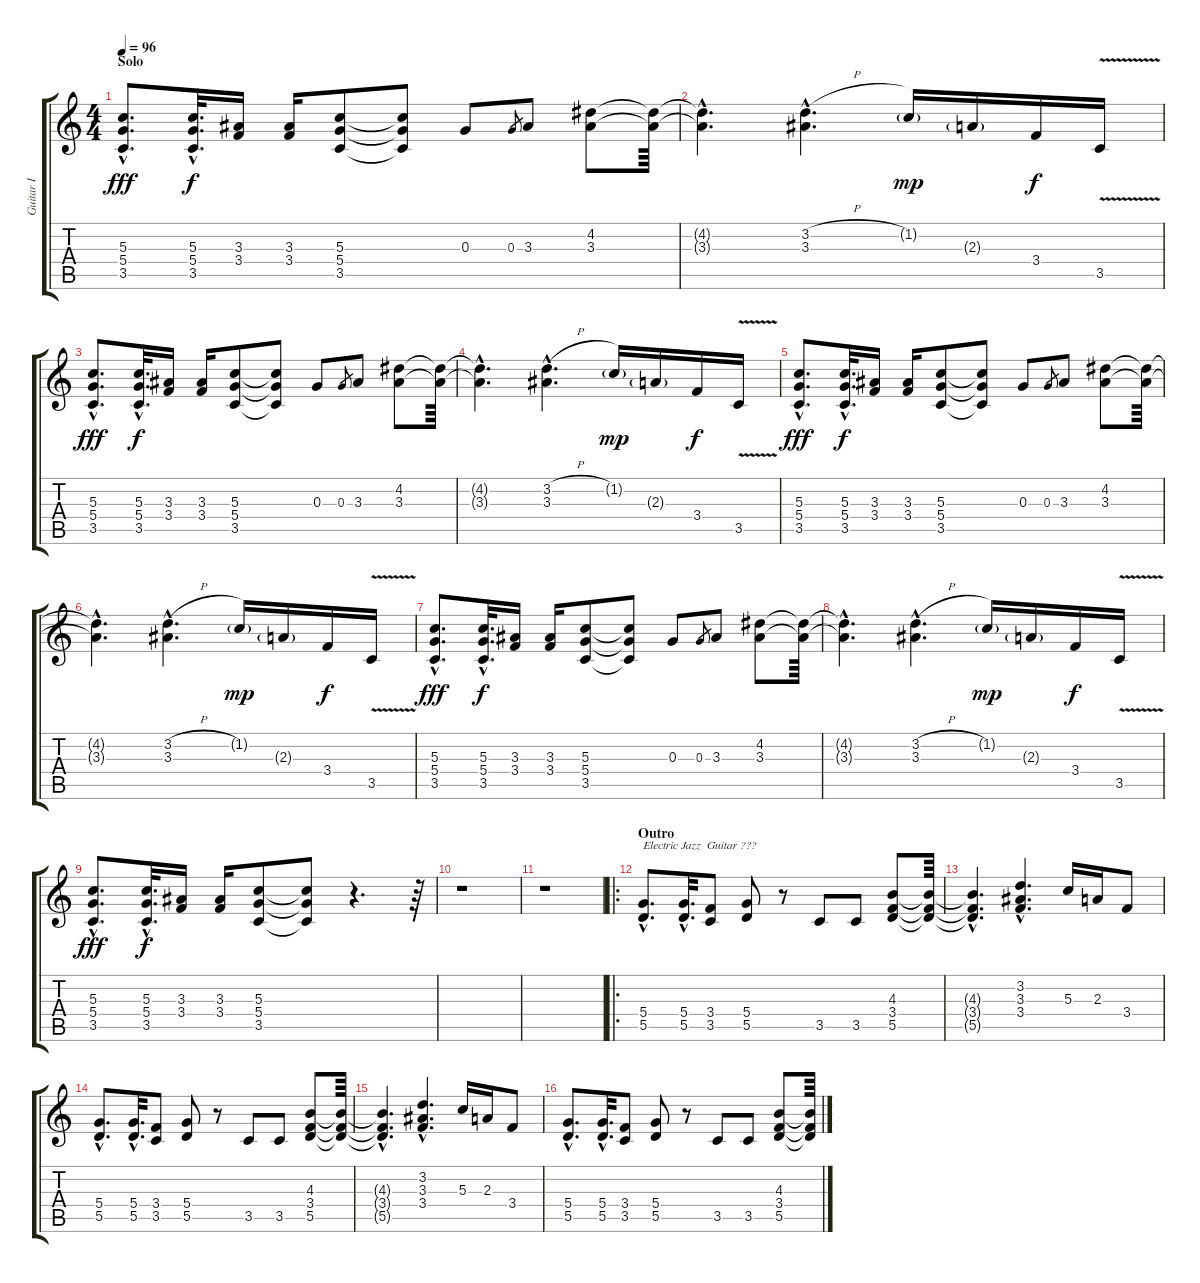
\track ("Guitar I" "Guitar I") {instrument overdrivenguitar}
\staff {score tabs}
\tuning (E4 B3 G3 D3 A2 E2) {hide}
\ts (4 4)
\section ("" "Solo")
\tempo 96
\clef g2
\ks c
(5.3{hac} 5.4{hac} 3.5{hac}).8{d dy fff volume 7} (5.3{hac} 5.4{hac} 3.5{hac}).32{d dy f} (3.3 3.4).16 (3.3 3.4).16 (5.3 5.4 3.5).8 (5.3{t} 5.4{t} 3.5{t}).8 0.3.8 0.3.8{gr} 3.3.8 (4.2 3.3).8 (4.2{t} 3.3{t}).64 |
(4.2{hac t} 3.3{hac t}).4{d} (3.2{h hac} 3.3{hac}).4{d} 1.2{g}.16{dy mp} 2.3{g}.16 3.4.16{dy f} 3.5{v}.16 |
(5.3{hac} 5.4{hac} 3.5{hac}).8{d dy fff} (5.3{hac} 5.4{hac} 3.5{hac}).32{d dy f} (3.3 3.4).16 (3.3 3.4).16 (5.3 5.4 3.5).8 (5.3{t} 5.4{t} 3.5{t}).8 0.3.8 0.3.8{gr} 3.3.8 (4.2 3.3).8 (4.2{t} 3.3{t}).64 |
(4.2{hac t} 3.3{hac t}).4{d} (3.2{h hac} 3.3{hac}).4{d} 1.2{g}.16{dy mp} 2.3{g}.16 3.4.16{dy f} 3.5{v}.16 |
(5.3{hac} 5.4{hac} 3.5{hac}).8{d dy fff} (5.3{hac} 5.4{hac} 3.5{hac}).32{d dy f} (3.3 3.4).16 (3.3 3.4).16 (5.3 5.4 3.5).8 (5.3{t} 5.4{t} 3.5{t}).8 0.3.8 0.3.8{gr} 3.3.8 (4.2 3.3).8 (4.2{t} 3.3{t}).64 |
(4.2{hac t} 3.3{hac t}).4{d} (3.2{h hac} 3.3{hac}).4{d} 1.2{g}.16{dy mp} 2.3{g}.16 3.4.16{dy f} 3.5{v}.16 |
(5.3{hac} 5.4{hac} 3.5{hac}).8{d dy fff} (5.3{hac} 5.4{hac} 3.5{hac}).32{d dy f} (3.3 3.4).16 (3.3 3.4).16 (5.3 5.4 3.5).8 (5.3{t} 5.4{t} 3.5{t}).8 0.3.8 0.3.8{gr} 3.3.8 (4.2 3.3).8 (4.2{t} 3.3{t}).64 |
(4.2{hac t} 3.3{hac t}).4{d} (3.2{h hac} 3.3{hac}).4{d} 1.2{g}.16{dy mp} 2.3{g}.16 3.4.16{dy f} 3.5{v}.16 |
(5.3{hac} 5.4{hac} 3.5{hac}).8{d dy fff} (5.3{hac} 5.4{hac} 3.5{hac}).32{d dy f} (3.3 3.4).16 (3.3 3.4).16 (5.3 5.4 3.5).8 (5.3{t} 5.4{t} 3.5{t}).8 r.4{d} r.64 |
r.1 |
r.1 |
\ro
\section ("" "Outro")
(5.4{hac} 5.5{hac}).8{d txt "Electric Jazz  Guitar ???" volume 10 instrument electricguitarjazz} (5.4{hac} 5.5{hac}).32{d} (3.4 3.5).8 (5.4 5.5).8 r.8 3.5.8 3.5.8 (4.3 3.4 5.5).8 (4.3{t} 3.4{t} 5.5{t}).64 |
(4.3{hac t} 3.4{hac t} 5.5{hac t}).4{d} (3.2{hac} 3.3{hac} 3.4{hac}).4{d} 5.3.16 2.3.16 3.4.8 |
(5.4{hac} 5.5{hac}).8{d volume 11} (5.4{hac} 5.5{hac}).32{d} (3.4 3.5).8 (5.4 5.5).8 r.8 3.5.8 3.5.8 (4.3 3.4 5.5).8 (4.3{t} 3.4{t} 5.5{t}).64 |
(4.3{hac t} 3.4{hac t} 5.5{hac t}).4{d} (3.2{hac} 3.3{hac} 3.4{hac}).4{d} 5.3.16 2.3.16 3.4.8 |
(5.4{hac} 5.5{hac}).8{d volume 10} (5.4{hac} 5.5{hac}).32{d} (3.4 3.5).8 (5.4 5.5).8 r.8 3.5.8 3.5.8 (4.3 3.4 5.5).8 (4.3{t} 3.4{t} 5.5{t}).64
